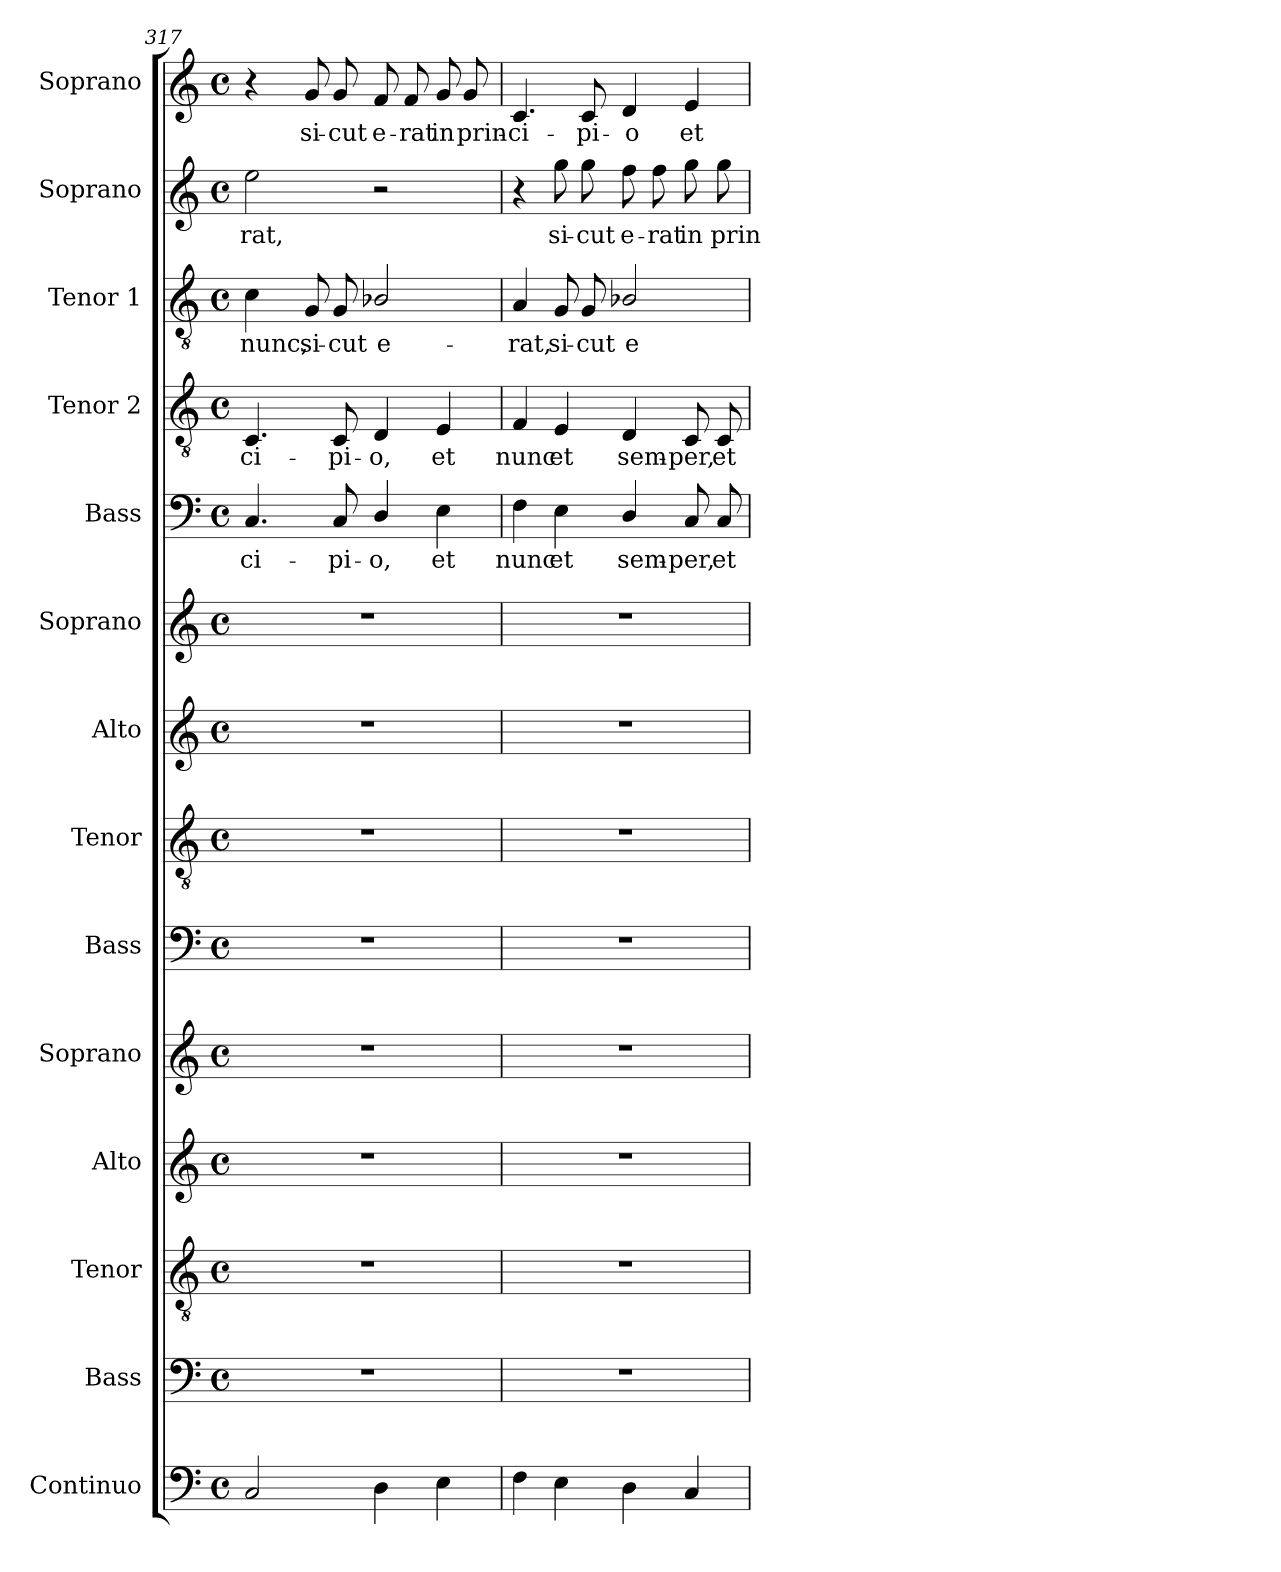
**kern	**kern	**kern	**kern	**kern	**kern	**kern	**kern	**kern	**kern	**text	**kern	**text	**kern	**text	**kern	**text	**kern	**text
*part14	*part13	*part12	*part11	*part10	*part9	*part8	*part7	*part6	*part5	*part5	*part4	*part4	*part3	*part3	*part2	*part2	*part1	*part1
*staff14	*staff13	*staff12	*staff11	*staff10	*staff9	*staff8	*staff7	*staff6	*staff5	*staff5	*staff4	*staff4	*staff3	*staff3	*staff2	*staff2	*staff1	*staff1
*I"Continuo	*I"Bass	*I"Tenor	*I"Alto	*I"Soprano	*I"Bass	*I"Tenor	*I"Alto	*I"Soprano	*I"Bass	*	*I"Tenor 2	*	*I"Tenor 1	*	*I"Soprano	*	*I"Soprano	*
*I'Cont.	*I'B.	*I'T.	*I'A.	*I'S.	*I'B.	*I'T.	*I'A.	*I'S.	*I'B.	*	*I'T2.	*	*I'T1.	*	*I'S.	*	*I'S.	*
!!LO:PB:g=z
*clefF4	*clefF4	*clefGv2	*clefG2	*clefG2	*clefF4	*clefGv2	*clefG2	*clefG2	*clefF4	*	*clefGv2	*	*clefGv2	*	*clefG2	*	*clefG2	*
*	*	*ITrd7c12	*	*	*	*ITrd7c12	*	*	*	*	*ITrd7c12	*	*ITrd7c12	*	*	*	*	*
*k[]	*k[]	*k[]	*k[]	*k[]	*k[]	*k[]	*k[]	*k[]	*k[]	*	*k[]	*	*k[]	*	*k[]	*	*k[]	*
*C:	*C:	*C:	*C:	*C:	*C:	*C:	*C:	*C:	*C:	*	*C:	*	*C:	*	*C:	*	*C:	*
*M4/4	*M4/4	*M4/4	*M4/4	*M4/4	*M4/4	*M4/4	*M4/4	*M4/4	*M4/4	*	*M4/4	*	*M4/4	*	*M4/4	*	*M4/4	*
*met(c)	*met(c)	*met(c)	*met(c)	*met(c)	*met(c)	*met(c)	*met(c)	*met(c)	*met(c)	*	*met(c)	*	*met(c)	*	*met(c)	*	*met(c)	*
=317	=317	=317	=317	=317	=317	=317	=317	=317	=317	=317	=317	=317	=317	=317	=317	=317	=317	=317
!	!	!	!	!	!	!	!	!	!	!LO:LY:b:color=#000000	!	!	!	!	!	!	!	!
!	!	!	!	!	!	!	!	!	!	!	!	!LO:LY:b:color=#000000	!	!	!	!	!	!
!	!	!	!	!	!	!	!	!	!	!	!	!	!	!LO:LY:b:color=#000000	!	!	!	!
!	!	!	!	!	!	!	!	!	!	!	!	!	!	!	!	!LO:LY:b:color=#000000	!	!
2Ci/	1r	1r	1r	1r	1r	1r	1r	1r	4.Ci/	-ci-	4.CCi/	-ci-	4Ci\	nunc,	2eei\	-rat,	4r	.
!	!	!	!	!	!	!	!	!	!	!	!	!	!	!LO:LY:b:color=#000000	!	!	!	!
!	!	!	!	!	!	!	!	!	!	!	!	!	!	!	!	!	!	!LO:LY:b:color=#000000
.	.	.	.	.	.	.	.	.	.	.	.	.	8GGi/	si-	.	.	8gi/	si-
!	!	!	!	!	!	!	!	!	!	!LO:LY:b:color=#000000	!	!	!	!	!	!	!	!
!	!	!	!	!	!	!	!	!	!	!	!	!LO:LY:b:color=#000000	!	!	!	!	!	!
!	!	!	!	!	!	!	!	!	!	!	!	!	!	!LO:LY:b:color=#000000	!	!	!	!
!	!	!	!	!	!	!	!	!	!	!	!	!	!	!	!	!	!	!LO:LY:b:color=#000000
.	.	.	.	.	.	.	.	.	8Ci/	-pi-	8CCi/	-pi-	8GGi/	-cut	.	.	8gi/	-cut
!	!	!	!	!	!	!	!	!	!	!LO:LY:b:color=#000000	!	!	!	!	!	!	!	!
!	!	!	!	!	!	!	!	!	!	!	!	!LO:LY:b:color=#000000	!	!	!	!	!	!
!	!	!	!	!	!	!	!	!	!	!	!	!	!	!LO:LY:b:color=#000000	!	!	!	!
!	!	!	!	!	!	!	!	!	!	!	!	!	!	!	!	!	!	!LO:LY:b:color=#000000
4Di\	.	.	.	.	.	.	.	.	4Di/	-o,	4DDi/	-o,	2BB-Xi/	e-	2r	.	8fi/	e-
!	!	!	!	!	!	!	!	!	!	!	!	!	!	!	!	!	!	!LO:LY:b:color=#000000
.	.	.	.	.	.	.	.	.	.	.	.	.	.	.	.	.	8fi/	-rat
!	!	!	!	!	!	!	!	!	!	!LO:LY:b:color=#000000	!	!	!	!	!	!	!	!
!	!	!	!	!	!	!	!	!	!	!	!	!LO:LY:b:color=#000000	!	!	!	!	!	!
!	!	!	!	!	!	!	!	!	!	!	!	!	!	!	!	!	!	!LO:LY:b:color=#000000
4Ei\	.	.	.	.	.	.	.	.	4Ei\	et	4EEi/	et	.	.	.	.	8gi/	in
!	!	!	!	!	!	!	!	!	!	!	!	!	!	!	!	!	!	!LO:LY:b:color=#000000
.	.	.	.	.	.	.	.	.	.	.	.	.	.	.	.	.	8gi/	prin-
=318	=318	=318	=318	=318	=318	=318	=318	=318	=318	=318	=318	=318	=318	=318	=318	=318	=318	=318
!	!	!	!	!	!	!	!	!	!	!LO:LY:b:color=#000000	!	!	!	!	!	!	!	!
!	!	!	!	!	!	!	!	!	!	!	!	!LO:LY:b:color=#000000	!	!	!	!	!	!
!	!	!	!	!	!	!	!	!	!	!	!	!	!	!LO:LY:b:color=#000000	!	!	!	!
!	!	!	!	!	!	!	!	!	!	!	!	!	!	!	!	!	!	!LO:LY:b:color=#000000
4Fi\	1r	1r	1r	1r	1r	1r	1r	1r	4Fi\	nunc	4FFi/	nunc	4AAi/	-rat,	4r	.	4.ci/	-ci-
!	!	!	!	!	!	!	!	!	!	!LO:LY:b:color=#000000	!	!	!	!	!	!	!	!
!	!	!	!	!	!	!	!	!	!	!	!	!LO:LY:b:color=#000000	!	!	!	!	!	!
!	!	!	!	!	!	!	!	!	!	!	!	!	!	!LO:LY:b:color=#000000	!	!	!	!
!	!	!	!	!	!	!	!	!	!	!	!	!	!	!	!	!LO:LY:b:color=#000000	!	!
4Ei\	.	.	.	.	.	.	.	.	4Ei\	et	4EEi/	et	8GGi/	si-	8ggi\	si-	.	.
!	!	!	!	!	!	!	!	!	!	!	!	!	!	!LO:LY:b:color=#000000	!	!	!	!
!	!	!	!	!	!	!	!	!	!	!	!	!	!	!	!	!LO:LY:b:color=#000000	!	!
!	!	!	!	!	!	!	!	!	!	!	!	!	!	!	!	!	!	!LO:LY:b:color=#000000
.	.	.	.	.	.	.	.	.	.	.	.	.	8GGi/	-cut	8ggi\	-cut	8ci/	-pi-
!	!	!	!	!	!	!	!	!	!	!LO:LY:b:color=#000000	!	!	!	!	!	!	!	!
!	!	!	!	!	!	!	!	!	!	!	!	!LO:LY:b:color=#000000	!	!	!	!	!	!
!	!	!	!	!	!	!	!	!	!	!	!	!	!	!LO:LY:b:color=#000000	!	!	!	!
!	!	!	!	!	!	!	!	!	!	!	!	!	!	!	!	!LO:LY:b:color=#000000	!	!
!	!	!	!	!	!	!	!	!	!	!	!	!	!	!	!	!	!	!LO:LY:b:color=#000000
4Di\	.	.	.	.	.	.	.	.	4Di/	sem-	4DDi/	sem-	2BB-Xi/	e-	8ffi\	e-	4di/	-o
!	!	!	!	!	!	!	!	!	!	!	!	!	!	!	!	!LO:LY:b:color=#000000	!	!
.	.	.	.	.	.	.	.	.	.	.	.	.	.	.	8ffi\	-rat	.	.
!	!	!	!	!	!	!	!	!	!	!LO:LY:b:color=#000000	!	!	!	!	!	!	!	!
!	!	!	!	!	!	!	!	!	!	!	!	!LO:LY:b:color=#000000	!	!	!	!	!	!
!	!	!	!	!	!	!	!	!	!	!	!	!	!	!	!	!LO:LY:b:color=#000000	!	!
!	!	!	!	!	!	!	!	!	!	!	!	!	!	!	!	!	!	!LO:LY:b:color=#000000
4Ci/	.	.	.	.	.	.	.	.	8Ci/	-per,	8CCi/	-per,	.	.	8ggi\	in	4ei/	et
!	!	!	!	!	!	!	!	!	!	!LO:LY:b:color=#000000	!	!	!	!	!	!	!	!
!	!	!	!	!	!	!	!	!	!	!	!	!LO:LY:b:color=#000000	!	!	!	!	!	!
!	!	!	!	!	!	!	!	!	!	!	!	!	!	!	!	!LO:LY:b:color=#000000	!	!
.	.	.	.	.	.	.	.	.	8Ci/	et	8CCi/	et	.	.	8ggi\	prin-	.	.
=	=	=	=	=	=	=	=	=	=	=	=	=	=	=	=	=	=	=
*-	*-	*-	*-	*-	*-	*-	*-	*-	*-	*-	*-	*-	*-	*-	*-	*-	*-	*-
